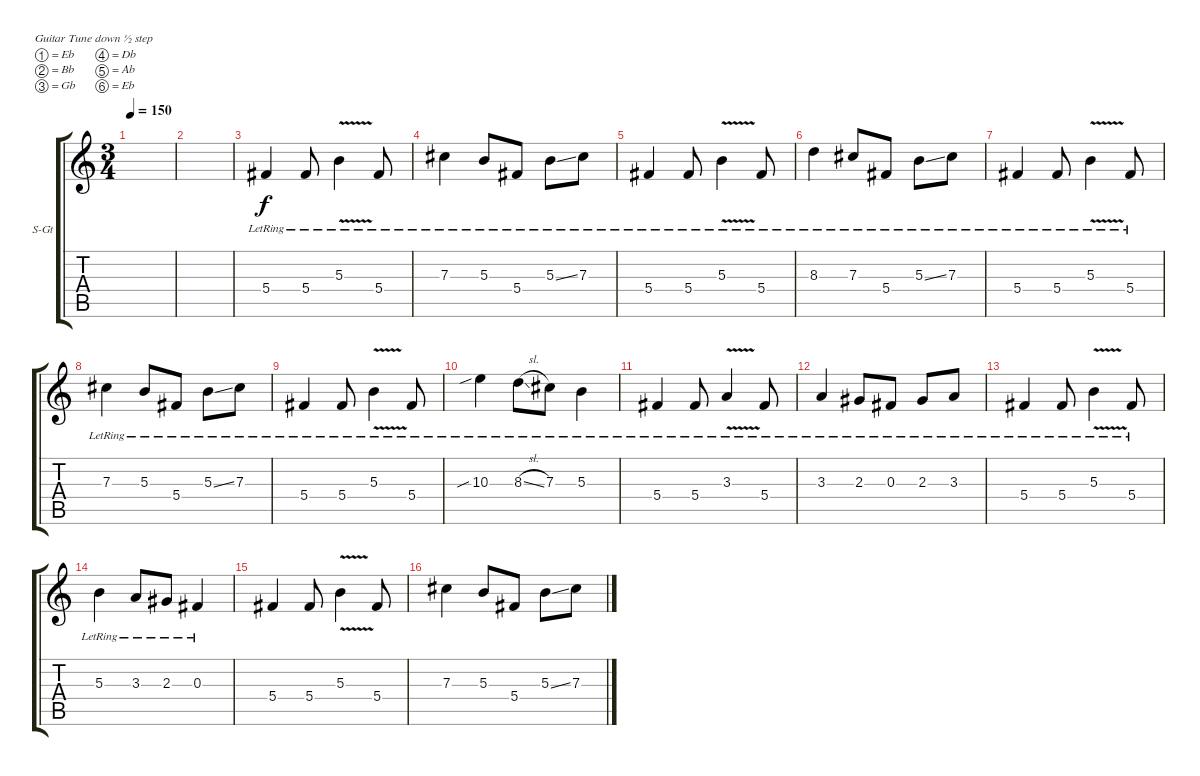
\defaultSystemsLayout 4
\bracketExtendMode groupsimilarinstruments
\firstSystemTrackNameOrientation horizontal
\otherSystemsTrackNameOrientation horizontal
\track ("Mark" "S-Gt") {instrument acousticguitarsteel}
\staff {score tabs}
\tuning (Eb4 Bb3 Gb3 Db3 Ab2 Eb2)
\ts (3 4)
\tempo 150
\clef g2
\ks c
|
|
5.4{lr}.4 5.4{lr}.8 5.3{v lr}.4 5.4{lr}.8 |
7.3{lr}.4 5.3{lr}.8 5.4{lr}.8 5.3{ss lr}.8 7.3{lr}.8 |
5.4{lr}.4 5.4{lr}.8 5.3{v lr}.4 5.4{lr}.8 |
8.3{lr}.4 7.3{lr}.8 5.4{lr}.8 5.3{ss lr}.8 7.3{lr}.8 |
5.4{lr}.4 5.4{lr}.8 5.3{v lr}.4 5.4{lr}.8 |
7.3{lr}.4 5.3{lr}.8 5.4{lr}.8 5.3{ss lr}.8 7.3{lr}.8 |
5.4{lr}.4 5.4{lr}.8 5.3{v lr}.4 5.4{lr}.8 |
10.3{sib lr}.4 8.3{sl lr}.8 7.3{lr}.8 5.3{lr}.4 |
5.4{lr}.4 5.4{lr}.8 3.3{v lr}.4 5.4{lr}.8 |
3.3{lr}.4 2.3{lr}.8 0.3{lr}.8 2.3{lr}.8 3.3{lr}.8 |
5.4{lr}.4 5.4{lr}.8 5.3{v lr}.4 5.4{lr}.8 |
5.3{lr}.4 3.3{lr}.8 2.3{lr}.8 0.3{lr}.4 |
5.4.4 5.4.8 5.3{v}.4 5.4.8 |
7.3.4 5.3.8 5.4.8 5.3{ss}.8 7.3.8
